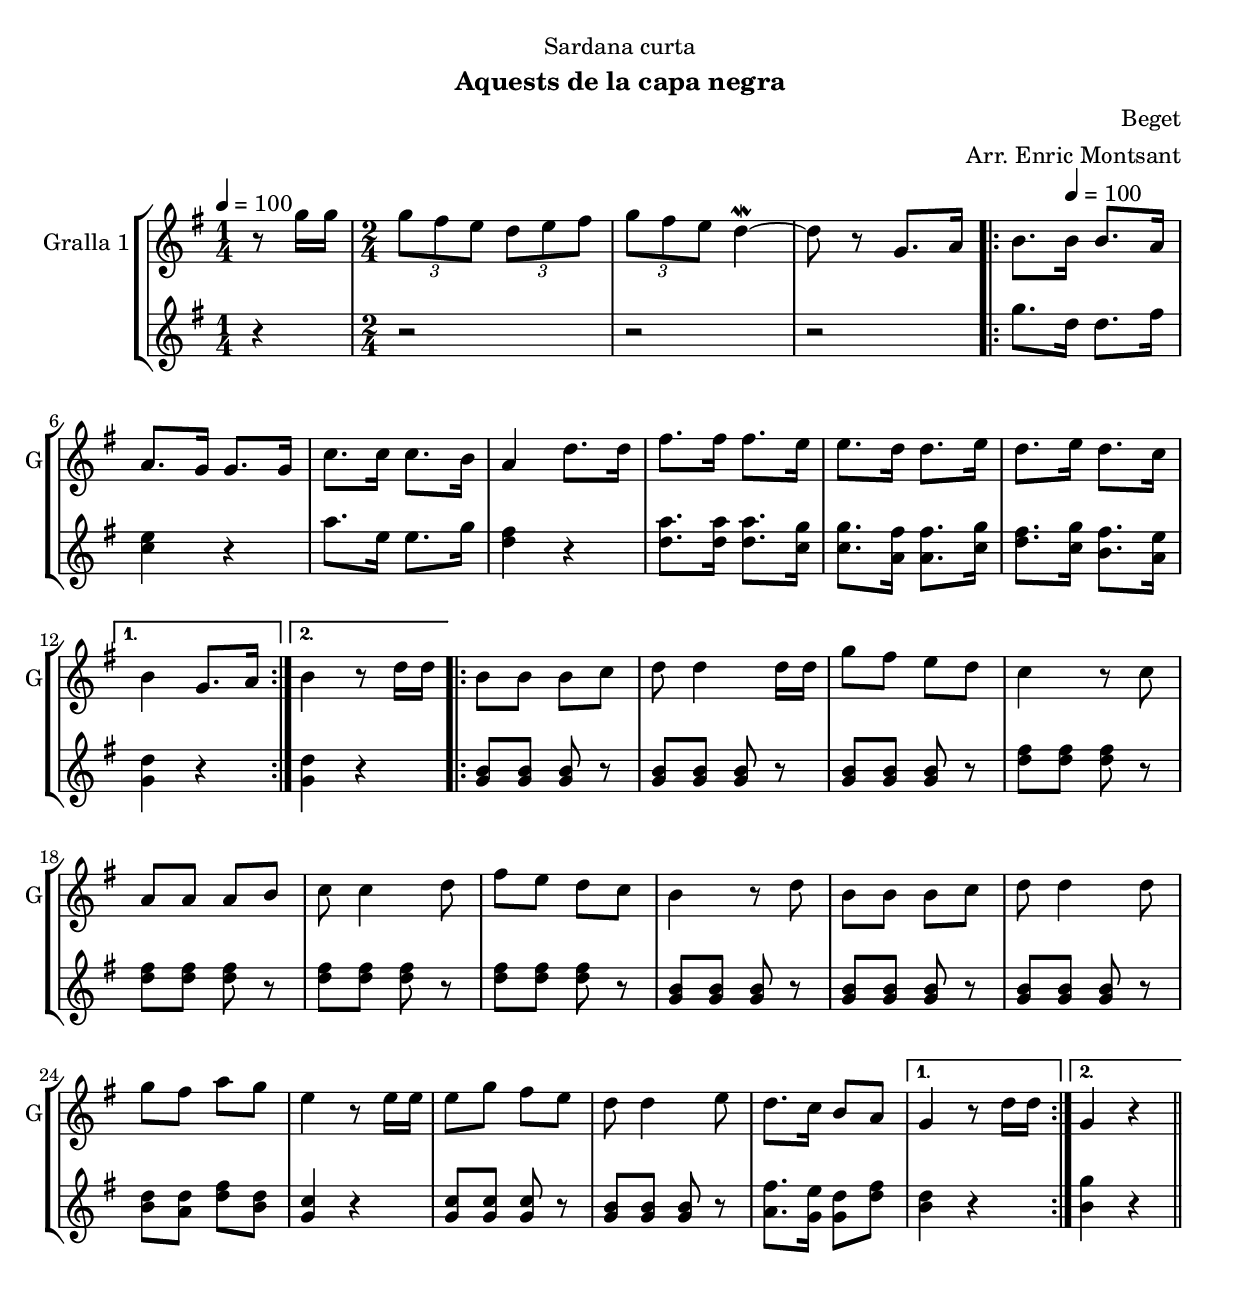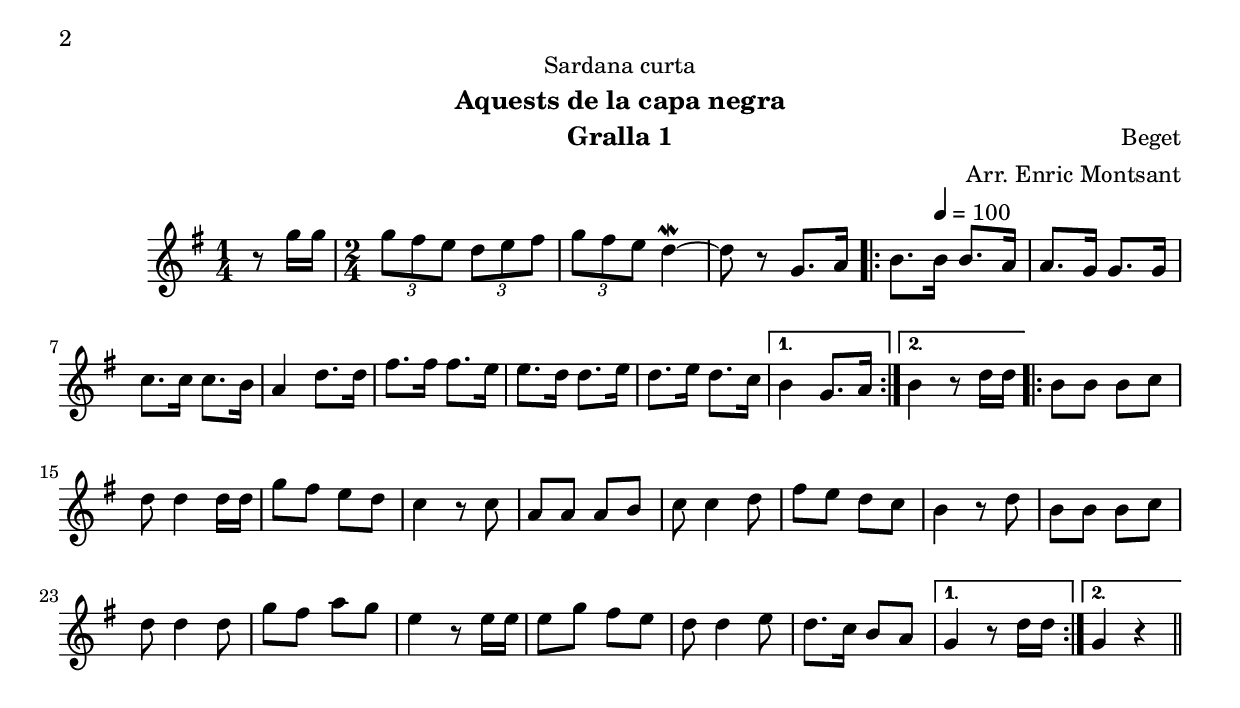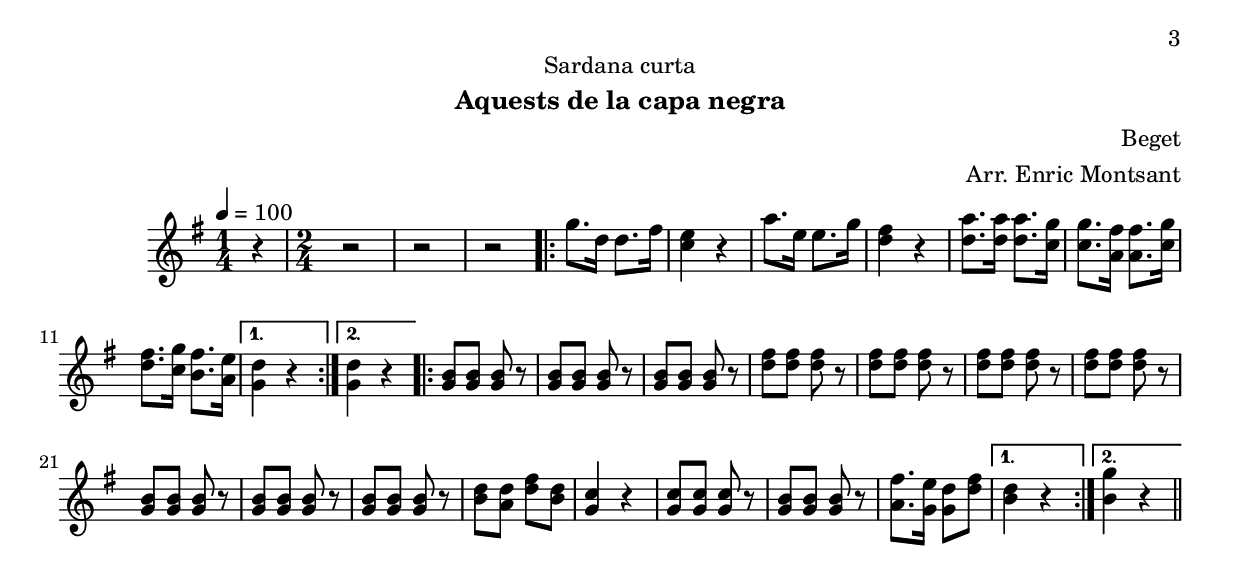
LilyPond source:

\version "2.16.2"

\header {
  dedication="Sardana curta"
  title=""
  subtitle="Aquests de la capa negra"
  subsubtitle=""
  poet=""
  meter=""
  piece=""
  composer="Beget"
  arranger="Arr. Enric Montsant"
  opus=""
  instrument=""
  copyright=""
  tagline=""
}

liniaroAa =
\relative g''
{
  \clef treble
  \key g \major
  \time 1/4
  r8 g16 g  |
  \time 2/4   \times 2/3 { g8 fis e } \times 2/3 { d e fis }  |
  \times 2/3 { g8 fis e } d4 ~ \mordent  |
  d8 r g,8. a16  |
  %05
  \repeat volta 2 { b8. \tempo 4 = 100 b16 b8. a16  |
  a8. g16 g8. g16  |
  c8. c16 c8. b16  |
  a4 d8. d16  |
  fis8. fis16 fis8. e16  |
  %10
  e8. d16 d8. e16  |
  d8. e16 d8. c16 }
  \alternative { { b4 g8. a16 }
  { b4 r8 d16 d } }
  \repeat volta 2 { b8 b b c  |
  %15
  d8 d4 d16 d  |
  g8 fis e d  |
  c4 r8 c  |
  a8 a a b  |
  c8 c4 d8  |
  %20
  fis8 e d c  |
  b4 r8 d  |
  b8 b b c  |
  d8 d4 d8  |
  g8 fis a g  |
  %25
  e4 r8 e16 e  |
  e8 g fis e  |
  d8 d4 e8  |
  d8. c16 b8 a }
  \alternative { { g4 r8 d'16 d }
  %30
  { g,4 r } } \bar "||"
}

liniaroAb =
\relative g''
{
  \tempo 4 = 100
  \clef treble
  \key g \major
  \time 1/4
  r4  |
  \time 2/4   r2  |
  r2  |
  r2  |
  %05
  \repeat volta 2 { g8. d16 d8. fis16  |
  <c e>4 r  |
  a'8. e16 e8. g16  |
  <d fis>4 r  |
  <d a'>8. <d a'>16 <d a'>8. <c g'>16  |
  %10
  <c g'>8. <a fis'>16 <a fis'>8. <c g'>16  |
  <d fis>8. <c g'>16 <b fis'>8. <a e'>16 }
  \alternative { { <g d'>4 r }
  { <g d'>4 r } }
  \repeat volta 2 { <g b>8 <g b> <g b> r  |
  %15
  <g b>8 <g b> <g b> r  |
  <g b>8 <g b> <g b> r  |
  <d' fis>8 <d fis> <d fis> r  |
  <d fis>8 <d fis> <d fis> r  |
  <d fis>8 <d fis> <d fis> r  |
  %20
  <d fis>8 <d fis> <d fis> r  |
  <g, b>8 <g b> <g b> r  |
  <g b>8 <g b> <g b> r  |
  <g b>8 <g b> <g b> r  |
  <b d>8 <a d> <d fis> <b d>  |
  %25
  <g c>4 r  |
  <g c>8 <g c> <g c> r  |
  <g b>8 <g b> <g b> r  |
  <a fis'>8. <g e'>16 <g d'>8 <d' fis> }
  \alternative { { <b d>4 r }
  %30
  { <b g'>4 r } } \bar "||"
}

\bookpart {
  \score {
    \new StaffGroup {
      \override Score.RehearsalMark #'self-alignment-X = #LEFT
      <<
        \new Staff \with {instrumentName = #"Gralla 1" shortInstrumentName = #"G"} \liniaroAa
        \new Staff \with {instrumentName = #"" shortInstrumentName = #" "} \liniaroAb
      >>
    }
    \layout {}
  }
  \score { \unfoldRepeats
    \new StaffGroup {
      \override Score.RehearsalMark #'self-alignment-X = #LEFT
      <<
        \new Staff \with {instrumentName = #"Gralla 1" shortInstrumentName = #"G"} \liniaroAa
        \new Staff \with {instrumentName = #"" shortInstrumentName = #" "} \liniaroAb
      >>
    }
    \midi {
      \set Staff.midiInstrument = "oboe"
      \set DrumStaff.midiInstrument = "drums"
    }
  }
}

\bookpart {
  \header {instrument="Gralla 1"}
  \score {
    \new StaffGroup {
      \override Score.RehearsalMark #'self-alignment-X = #LEFT
      <<
        \new Staff \liniaroAa
      >>
    }
    \layout {}
  }
  \score { \unfoldRepeats
    \new StaffGroup {
      \override Score.RehearsalMark #'self-alignment-X = #LEFT
      <<
        \new Staff \liniaroAa
      >>
    }
    \midi {
      \set Staff.midiInstrument = "oboe"
      \set DrumStaff.midiInstrument = "drums"
    }
  }
}

\bookpart {
  \header {instrument=""}
  \score {
    \new StaffGroup {
      \override Score.RehearsalMark #'self-alignment-X = #LEFT
      <<
        \new Staff \liniaroAb
      >>
    }
    \layout {}
  }
  \score { \unfoldRepeats
    \new StaffGroup {
      \override Score.RehearsalMark #'self-alignment-X = #LEFT
      <<
        \new Staff \liniaroAb
      >>
    }
    \midi {
      \set Staff.midiInstrument = "oboe"
      \set DrumStaff.midiInstrument = "drums"
    }
  }
}

